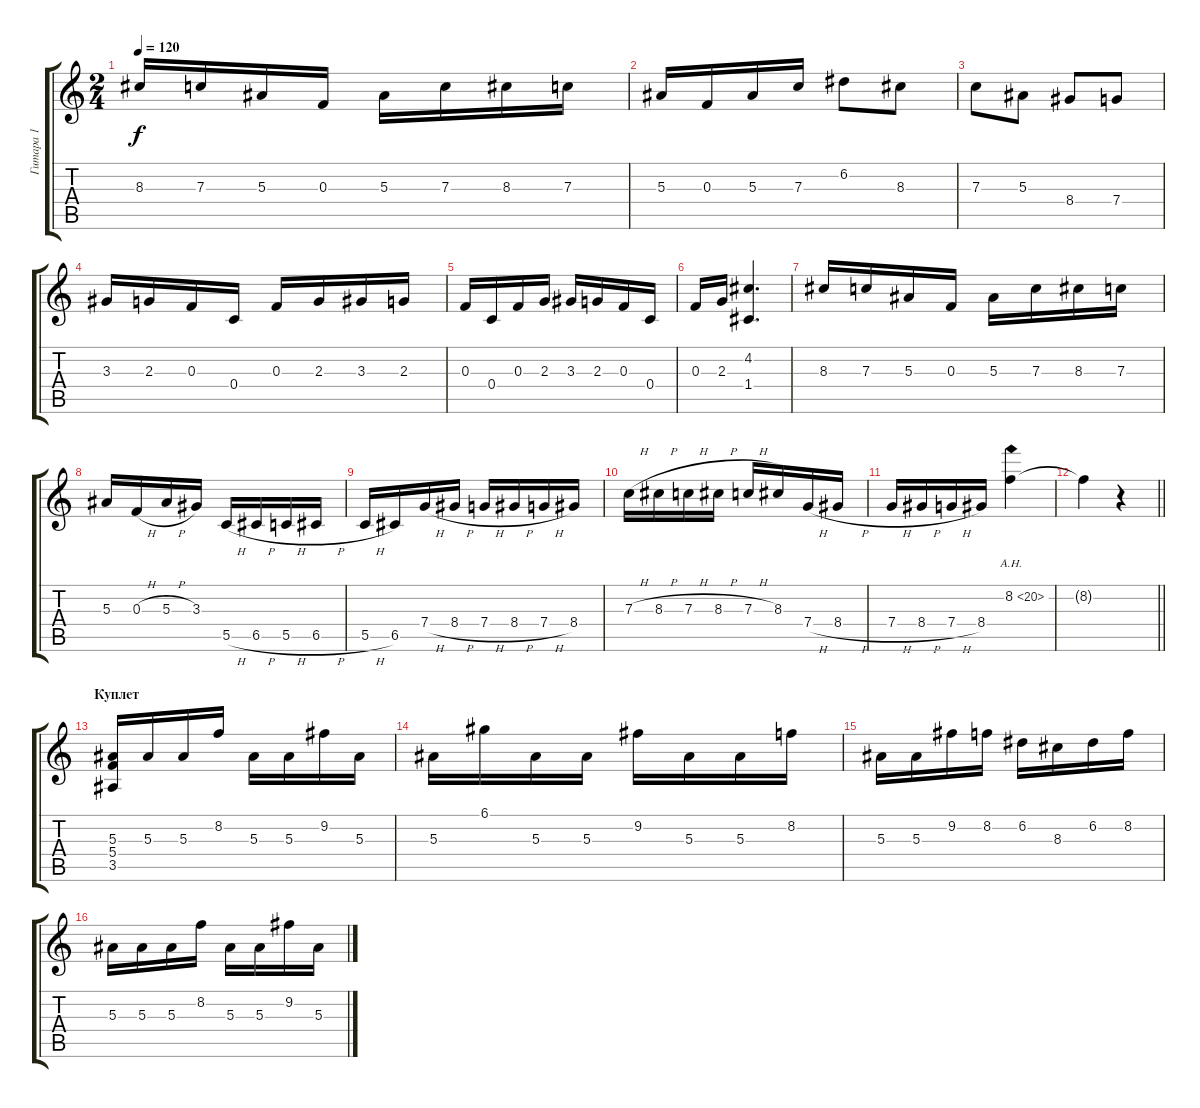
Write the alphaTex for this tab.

\track ("Гитара 1" "Гитара 1") {instrument distortionguitar}
\staff {score tabs}
\tuning (D4 A3 F3 C3 G2 D2) {hide}
\ts (2 4)
\tempo 120
\clef g2
\ks c
8.3.16{dy f} 7.3.16 5.3.16 0.3.16 5.3.16 7.3.16 8.3.16 7.3.16 |
5.3.16 0.3.16 5.3.16 7.3.16 6.2.8 8.3.8 |
7.3.8 5.3.8 8.4.8 7.4.8 |
3.3.16 2.3.16 0.3.16 0.4.16 0.3.16 2.3.16 3.3.16 2.3.16 |
0.3.16 0.4.16 0.3.16 2.3.16 3.3.16 2.3.16 0.3.16 0.4.16 |
0.3.16 2.3.16 (4.2 1.4).4{d} |
8.3.16 7.3.16 5.3.16 0.3.16 5.3.16 7.3.16 8.3.16 7.3.16 |
5.3.16 0.3{h}.16 5.3{h}.16 3.3.16 5.5{h}.16 6.5{h}.16 5.5{h}.16 6.5{h}.16 |
5.5{h}.16 6.5.16 7.4{h}.16 8.4{h}.16 7.4{h}.16 8.4{h}.16 7.4{h}.16 8.4.16 |
7.3{h}.16 8.3{h}.16 7.3{h}.16 8.3{h}.16 7.3{h}.16 8.3.16 7.4{h}.16 8.4{h}.16 |
7.4{h}.16 8.4{h}.16 7.4{h}.16 8.4.16 8.2{ah 12}.4 |
\barLineRight lightlight
8.2{t}.4 r.4 |
\section ("" "Куплет")
(5.3 5.4 3.5).16 5.3.16 5.3.16 8.2.16 5.3.16 5.3.16 9.2.16 5.3.16 |
5.3.16 6.1.16 5.3.16 5.3.16 9.2.16 5.3.16 5.3.16 8.2.16 |
5.3.16 5.3.16 9.2.16 8.2.16 6.2.16 8.3.16 6.2.16 8.2.16 |
5.3.16 5.3.16 5.3.16 8.2.16 5.3.16 5.3.16 9.2.16 5.3.16
